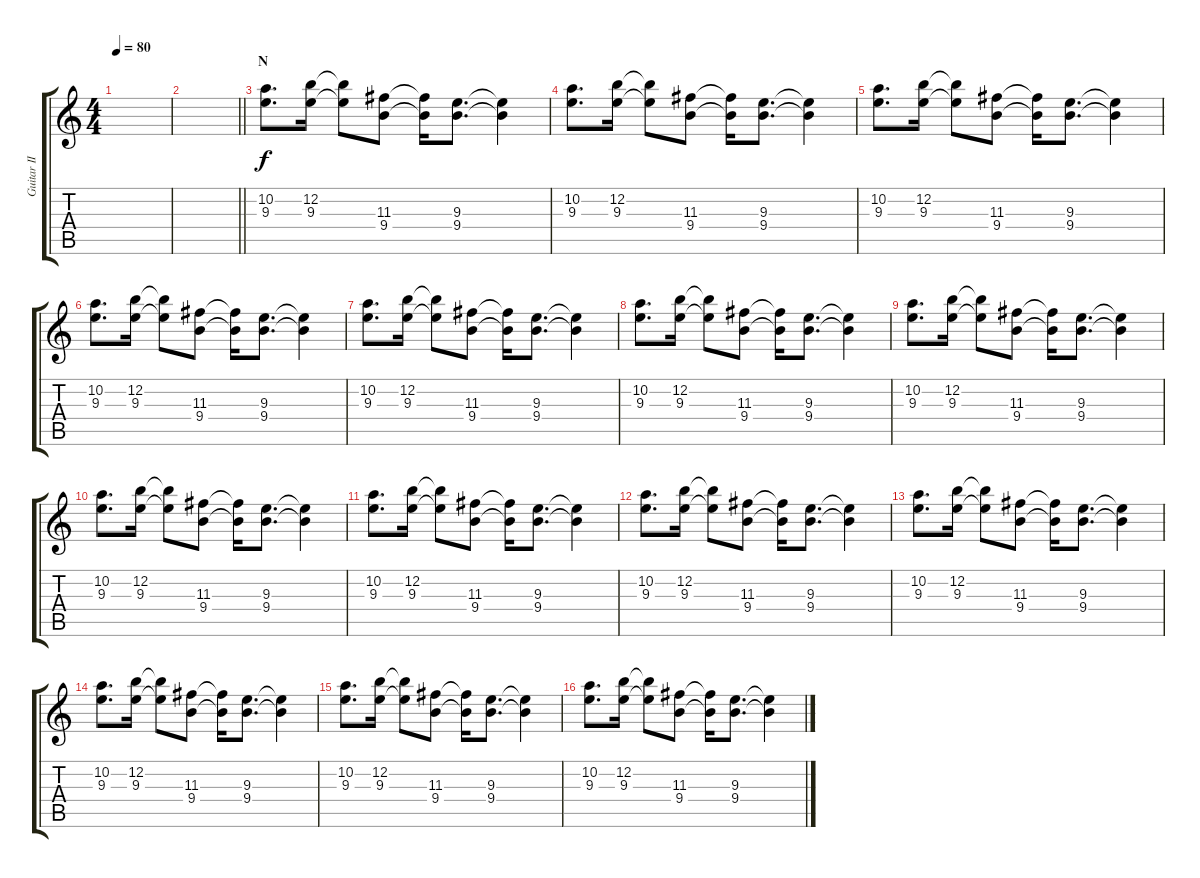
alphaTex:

\track ("Guitar II" "Guitar II") {instrument electricguitarclean}
\staff {score tabs}
\tuning (E4 B3 G3 D3 A2 E2) {hide}
\ts (4 4)
\tempo 80
\clef g2
\ks c
|
\barLineRight lightlight
|
\section ("" "N")
(10.2 9.3).8{d} (12.2 9.3).16 (12.2{t} 9.3{t}).8 (11.3 9.4).8 (11.3{t} 9.4{t}).16 (9.3 9.4).8{d} (9.3{t} 9.4{t}).4 |
(10.2 9.3).8{d} (12.2 9.3).16 (12.2{t} 9.3{t}).8 (11.3 9.4).8 (11.3{t} 9.4{t}).16 (9.3 9.4).8{d} (9.3{t} 9.4{t}).4 |
(10.2 9.3).8{d} (12.2 9.3).16 (12.2{t} 9.3{t}).8 (11.3 9.4).8 (11.3{t} 9.4{t}).16 (9.3 9.4).8{d} (9.3{t} 9.4{t}).4 |
(10.2 9.3).8{d} (12.2 9.3).16 (12.2{t} 9.3{t}).8 (11.3 9.4).8 (11.3{t} 9.4{t}).16 (9.3 9.4).8{d} (9.3{t} 9.4{t}).4 |
(10.2 9.3).8{d} (12.2 9.3).16 (12.2{t} 9.3{t}).8 (11.3 9.4).8 (11.3{t} 9.4{t}).16 (9.3 9.4).8{d} (9.3{t} 9.4{t}).4 |
(10.2 9.3).8{d} (12.2 9.3).16 (12.2{t} 9.3{t}).8 (11.3 9.4).8 (11.3{t} 9.4{t}).16 (9.3 9.4).8{d} (9.3{t} 9.4{t}).4 |
(10.2 9.3).8{d} (12.2 9.3).16 (12.2{t} 9.3{t}).8 (11.3 9.4).8 (11.3{t} 9.4{t}).16 (9.3 9.4).8{d} (9.3{t} 9.4{t}).4 |
(10.2 9.3).8{d} (12.2 9.3).16 (12.2{t} 9.3{t}).8 (11.3 9.4).8 (11.3{t} 9.4{t}).16 (9.3 9.4).8{d} (9.3{t} 9.4{t}).4 |
(10.2 9.3).8{d} (12.2 9.3).16 (12.2{t} 9.3{t}).8 (11.3 9.4).8 (11.3{t} 9.4{t}).16 (9.3 9.4).8{d} (9.3{t} 9.4{t}).4 |
(10.2 9.3).8{d} (12.2 9.3).16 (12.2{t} 9.3{t}).8 (11.3 9.4).8 (11.3{t} 9.4{t}).16 (9.3 9.4).8{d} (9.3{t} 9.4{t}).4 |
(10.2 9.3).8{d} (12.2 9.3).16 (12.2{t} 9.3{t}).8 (11.3 9.4).8 (11.3{t} 9.4{t}).16 (9.3 9.4).8{d} (9.3{t} 9.4{t}).4 |
(10.2 9.3).8{d} (12.2 9.3).16 (12.2{t} 9.3{t}).8 (11.3 9.4).8 (11.3{t} 9.4{t}).16 (9.3 9.4).8{d} (9.3{t} 9.4{t}).4 |
(10.2 9.3).8{d} (12.2 9.3).16 (12.2{t} 9.3{t}).8 (11.3 9.4).8 (11.3{t} 9.4{t}).16 (9.3 9.4).8{d} (9.3{t} 9.4{t}).4 |
(10.2 9.3).8{d} (12.2 9.3).16 (12.2{t} 9.3{t}).8 (11.3 9.4).8 (11.3{t} 9.4{t}).16 (9.3 9.4).8{d} (9.3{t} 9.4{t}).4
